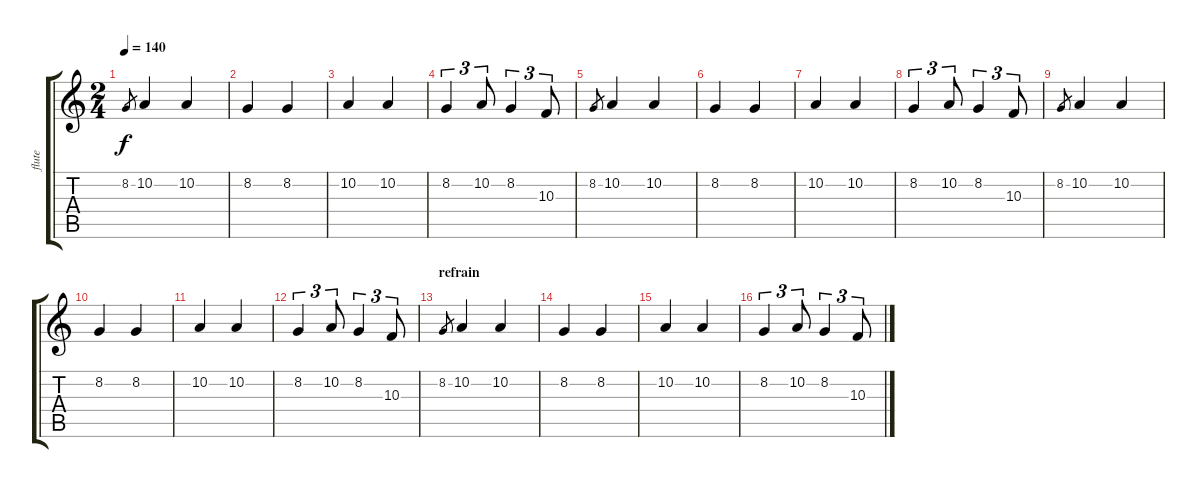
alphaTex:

\track ("flute" "flute") {instrument piccolo}
\staff {score tabs}
\tuning (E4 B3 G3 D3 A2 E2) {hide}
\ts (2 4)
\tempo 140
\clef g2
\ks c
8.2.8{gr dy f} 10.2.4 10.2.4 |
8.2.4 8.2.4 |
10.2.4 10.2.4 |
8.2.4{tu (3 2)} 10.2.8{tu (3 2)} 8.2.4{tu (3 2)} 10.3.8{tu (3 2)} |
8.2.8{gr} 10.2.4 10.2.4 |
8.2.4 8.2.4 |
10.2.4 10.2.4 |
8.2.4{tu (3 2)} 10.2.8{tu (3 2)} 8.2.4{tu (3 2)} 10.3.8{tu (3 2)} |
8.2.8{gr} 10.2.4 10.2.4 |
8.2.4 8.2.4 |
10.2.4 10.2.4 |
8.2.4{tu (3 2)} 10.2.8{tu (3 2)} 8.2.4{tu (3 2)} 10.3.8{tu (3 2)} |
\section ("" "refrain")
8.2.8{gr} 10.2.4 10.2.4 |
8.2.4 8.2.4 |
10.2.4 10.2.4 |
8.2.4{tu (3 2)} 10.2.8{tu (3 2)} 8.2.4{tu (3 2)} 10.3.8{tu (3 2)}
